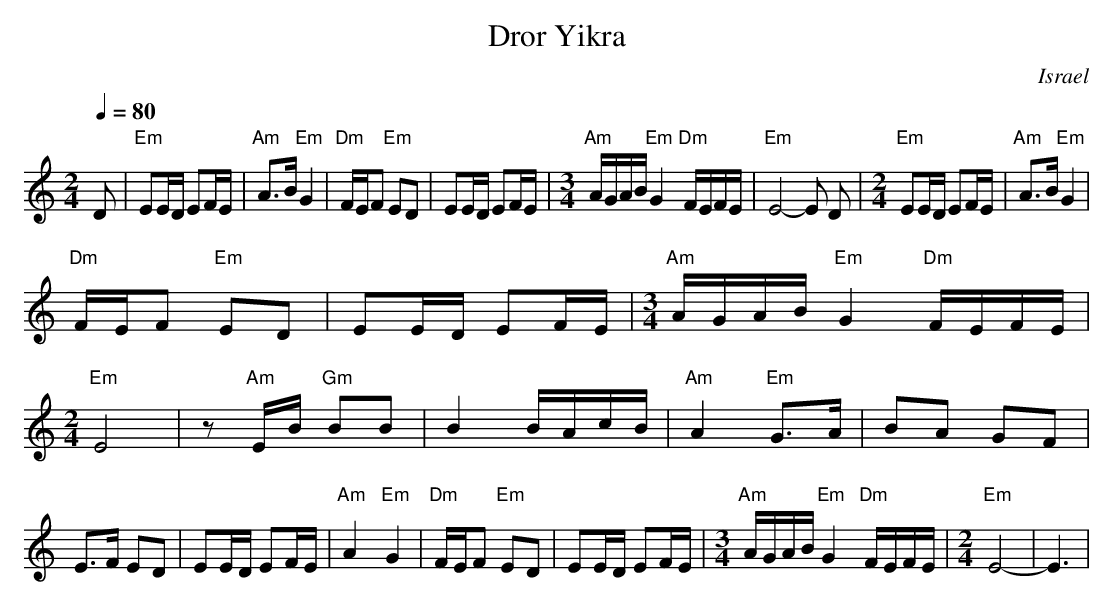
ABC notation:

X:1
T:Dror Yikra
L:1/8
O:Israel
M:2/4
Q:1/4=80
K:C
D|"Em" EE/2D/2 EF/2E/2|"Am" A>B "Em" G2 |"Dm" F/2E/2F "Em" ED |\
EE/2D/2 EF/2E/2|\
M:3/4
"Am" A/2G/2A/2B/2 "Em" G2 "Dm" F/2E/2F/2E/2 |"Em" E4-E D | \
L:1/8
M:2/4
"Em" EE/2D/2 EF/2E/2 |"Am" A>B "Em" G2 |
"Dm" F/2E/2F "Em" ED | EE/2D/2 EF/2E/2 |\
M:3/4
"Am" A/2G/2A/2B/2 "Em" G2 "Dm" F/2E/2F/2E/2 |\
L:1/8
M:2/4
"Em" E4|\
z "Am" E/2B/2 "Gm" BB| B2 B/2A/2c/2B/2 |"Am" A2 "Em" G>A| BA GF | E>F ED | EE/2D/2 EF/2E/2 |\
"Am" A2 "Em" G2 |"Dm" F/2E/2F "Em" ED | EE/2D/2 EF/2E/2 |\
M:3/4
"Am" A/2G/2A/2B/2 "Em" G2 "Dm" F/2E/2F/2E/2 |\
L:1/8
M:2/4
"Em" E4-|E3|
